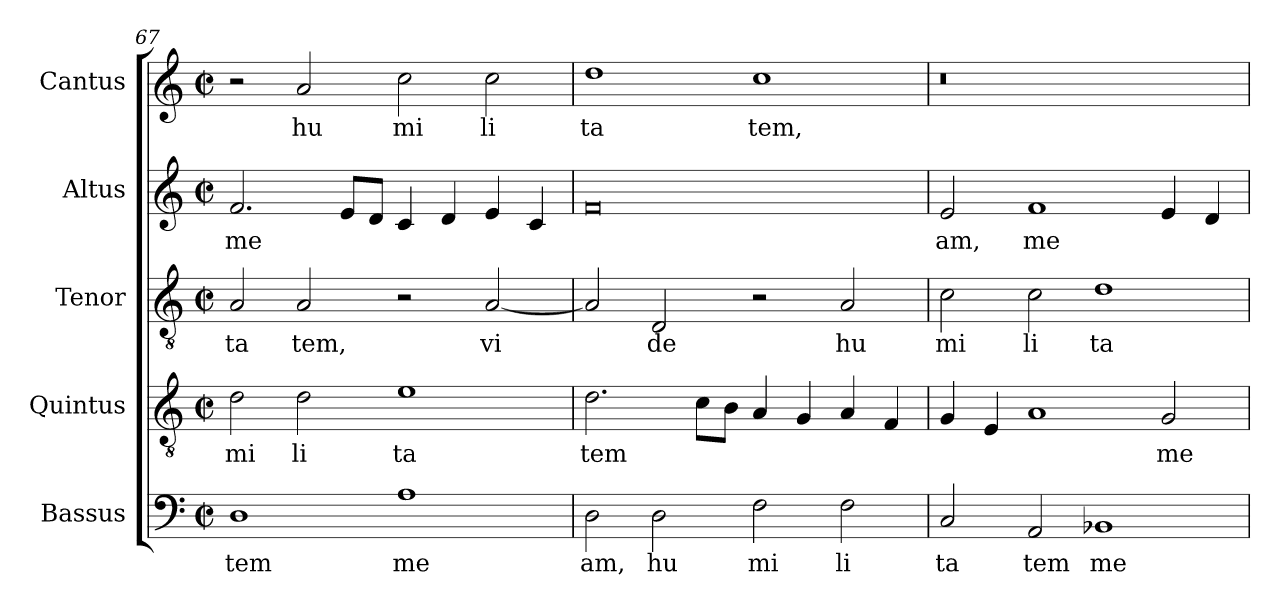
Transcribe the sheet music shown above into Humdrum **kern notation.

**kern	**text	**kern	**text	**kern	**text	**kern	**text	**kern	**text
*part5	*part5	*part4	*part4	*part3	*part3	*part2	*part2	*part1	*part1
*staff5	*staff5	*staff4	*staff4	*staff3	*staff3	*staff2	*staff2	*staff1	*staff1
*I"Bassus	*	*I"Quintus	*	*I"Tenor	*	*I"Altus	*	*I"Cantus	*
*clefF4	*	*clefGv2	*	*clefGv2	*	*clefG2	*	*clefG2	*
*M2/2	*	*M2/2	*	*M2/2	*	*M2/2	*	*M2/2	*
*met(c|)	*	*met(c|)	*	*met(c|)	*	*met(c|)	*	*met(c|)	*
=67	=67	=67	=67	=67	=67	=67	=67	=67	=67
!	!LO:LY:b:cj	!	!LO:LY:b:cj	!	!LO:LY:b:cj	!	!LO:LY:b	!	!
1D	tem	2d\	mi	2A/	ta	2.f/	me	2r	.
!	!	!	!LO:LY:b:cj	!	!LO:LY:b:cj	!	!	!	!LO:LY:b:cj
.	.	2d\	li	2A/	tem,	.	.	2a/	hu
.	.	.	.	.	.	8e/L	.	.	.
.	.	.	.	.	.	8d/J	.	.	.
!	!LO:LY:b:cj	!	!LO:LY:b:cj	!	!	!	!	!	!LO:LY:b:cj
1A	me	1e	ta	2r	.	4c/	.	2cc\	mi
.	.	.	.	.	.	4d/	.	.	.
!	!	!	!	!	!LO:LY:b:cj	!	!	!	!LO:LY:b:cj
.	.	.	.	[<2A/	vi	4e/	.	2cc\	li
.	.	.	.	.	.	4c/	.	.	.
=68	=68	=68	=68	=68	=68	=68	=68	=68	=68
!	!LO:LY:b:cj	!	!LO:LY:b	!	!	!	!	!	!LO:LY:b:cj
2D\	am,	2.d\	tem	2A/]	.	0f	.	1dd	ta
!	!LO:LY:b:cj	!	!	!	!LO:LY:b:cj	!	!	!	!
2D\	hu	.	.	2D/	de	.	.	.	.
.	.	8c\L	.	.	.	.	.	.	.
.	.	8B\J	.	.	.	.	.	.	.
!	!LO:LY:b:cj	!	!	!	!	!	!	!	!LO:LY:b:cj
2F\	mi	4A/	.	2r	.	.	.	1cc	tem,
.	.	4G/	.	.	.	.	.	.	.
!	!LO:LY:b:cj	!	!	!	!LO:LY:b:cj	!	!	!	!
2F\	li	4A/	.	2A/	hu	.	.	.	.
.	.	4F/	.	.	.	.	.	.	.
=69	=69	=69	=69	=69	=69	=69	=69	=69	=69
!	!LO:LY:b:cj	!	!	!	!LO:LY:b:cj	!	!LO:LY:b:cj	!	!
2C/	ta	4G/	.	2c\	mi	2e/	am,	0r	.
.	.	4E/	.	.	.	.	.	.	.
!	!LO:LY:b:cj	!	!	!	!LO:LY:b:cj	!	!LO:LY:b:cj	!	!
2AA/	tem	1A	.	2c\	li	1f	me	.	.
!	!LO:LY:b:cj	!	!	!	!LO:LY:b:cj	!	!	!	!
1BB-X	me	.	.	1d	ta	.	.	.	.
!	!	!	!LO:LY:b:cj	!	!	!	!	!	!
.	.	2G/	me	.	.	4e/	.	.	.
.	.	.	.	.	.	4d/	.	.	.
=	=	=	=	=	=	=	=	=	=
*-	*-	*-	*-	*-	*-	*-	*-	*-	*-
